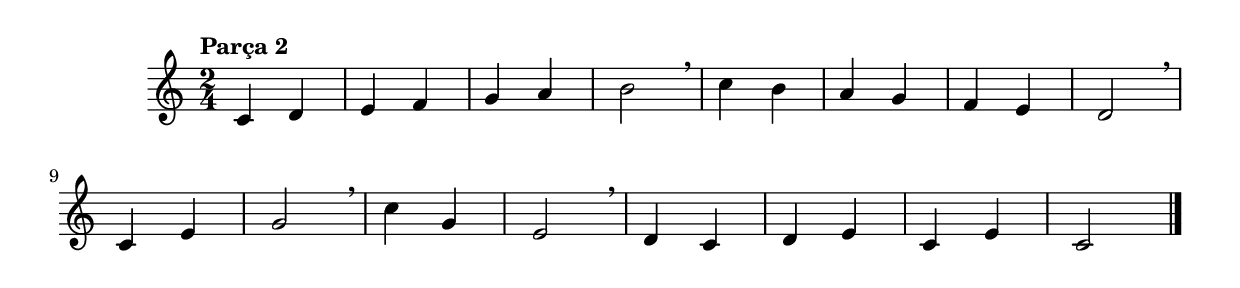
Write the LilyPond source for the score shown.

\version "2.19.23"

ezgi = \relative c' {
 
 \time 2/4
 \key c \major
 
   \tempo "Parça 2"
   c4 d | e f | g a | b2 \breathe |
   c4 b | a g | f e | d2 \breathe |
   \break
   c4 e | g2 \breathe | c4 g | e2 \breathe |
    d4 c | d e | c e | c2 |
    \bar "|."
}

\score {
  \ezgi
}